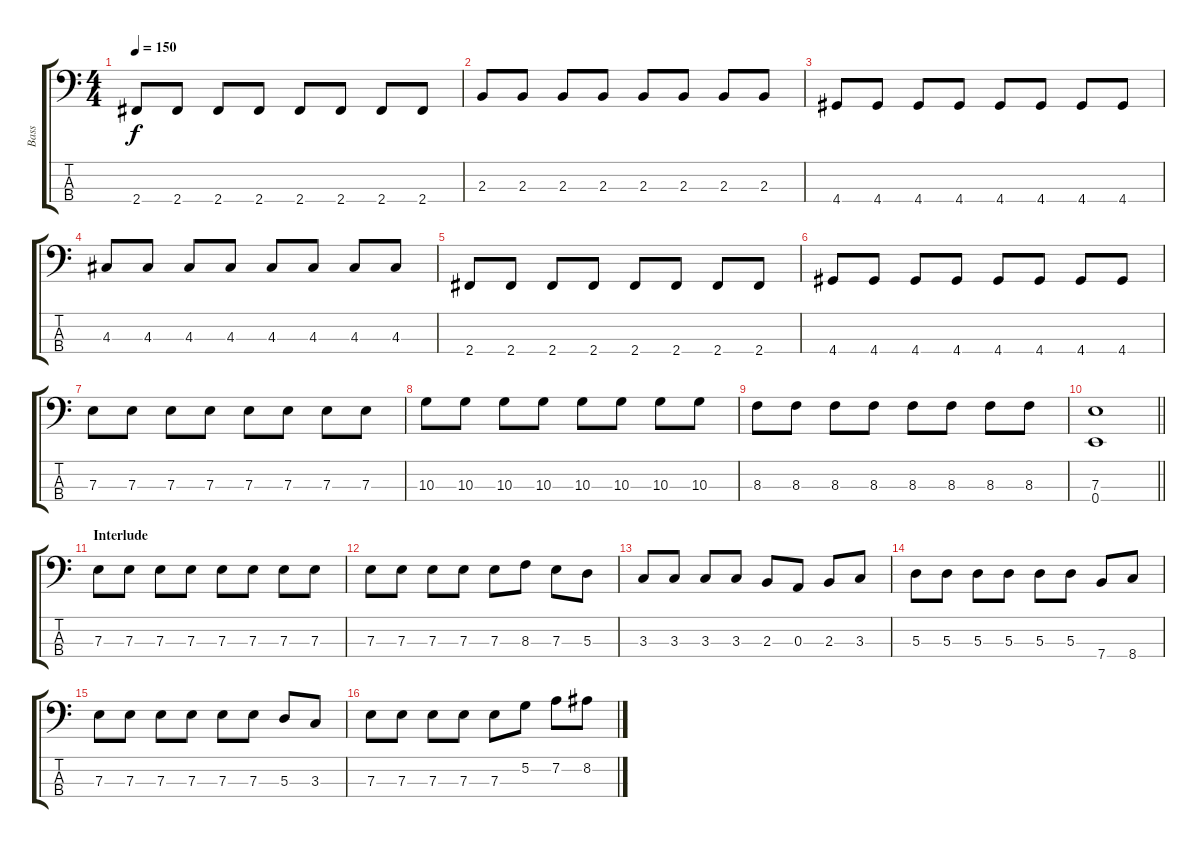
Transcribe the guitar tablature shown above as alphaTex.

\track ("Bass" "Bass") {instrument slapbass2}
\staff {score tabs}
\tuning (G2 D2 A1 E1) {hide}
\ts (4 4)
\tempo 150
\clef f4
\ks c
2.4.8{dy f} 2.4.8 2.4.8 2.4.8 2.4.8 2.4.8 2.4.8 2.4.8 |
2.3.8 2.3.8 2.3.8 2.3.8 2.3.8 2.3.8 2.3.8 2.3.8 |
4.4.8 4.4.8 4.4.8 4.4.8 4.4.8 4.4.8 4.4.8 4.4.8 |
4.3.8 4.3.8 4.3.8 4.3.8 4.3.8 4.3.8 4.3.8 4.3.8 |
2.4.8 2.4.8 2.4.8 2.4.8 2.4.8 2.4.8 2.4.8 2.4.8 |
4.4.8 4.4.8 4.4.8 4.4.8 4.4.8 4.4.8 4.4.8 4.4.8 |
7.3.8 7.3.8 7.3.8 7.3.8 7.3.8 7.3.8 7.3.8 7.3.8 |
10.3.8 10.3.8 10.3.8 10.3.8 10.3.8 10.3.8 10.3.8 10.3.8 |
8.3.8 8.3.8 8.3.8 8.3.8 8.3.8 8.3.8 8.3.8 8.3.8 |
\barLineRight lightlight
(7.3 0.4).1 |
\section ("" "Interlude")
7.3.8 7.3.8 7.3.8 7.3.8 7.3.8 7.3.8 7.3.8 7.3.8 |
7.3.8 7.3.8 7.3.8 7.3.8 7.3.8 8.3.8 7.3.8 5.3.8 |
3.3.8 3.3.8 3.3.8 3.3.8 2.3.8 0.3.8 2.3.8 3.3.8 |
5.3.8 5.3.8 5.3.8 5.3.8 5.3.8 5.3.8 7.4.8 8.4.8 |
7.3.8 7.3.8 7.3.8 7.3.8 7.3.8 7.3.8 5.3.8 3.3.8 |
7.3.8 7.3.8 7.3.8 7.3.8 7.3.8 5.2.8 7.2.8 8.2.8
